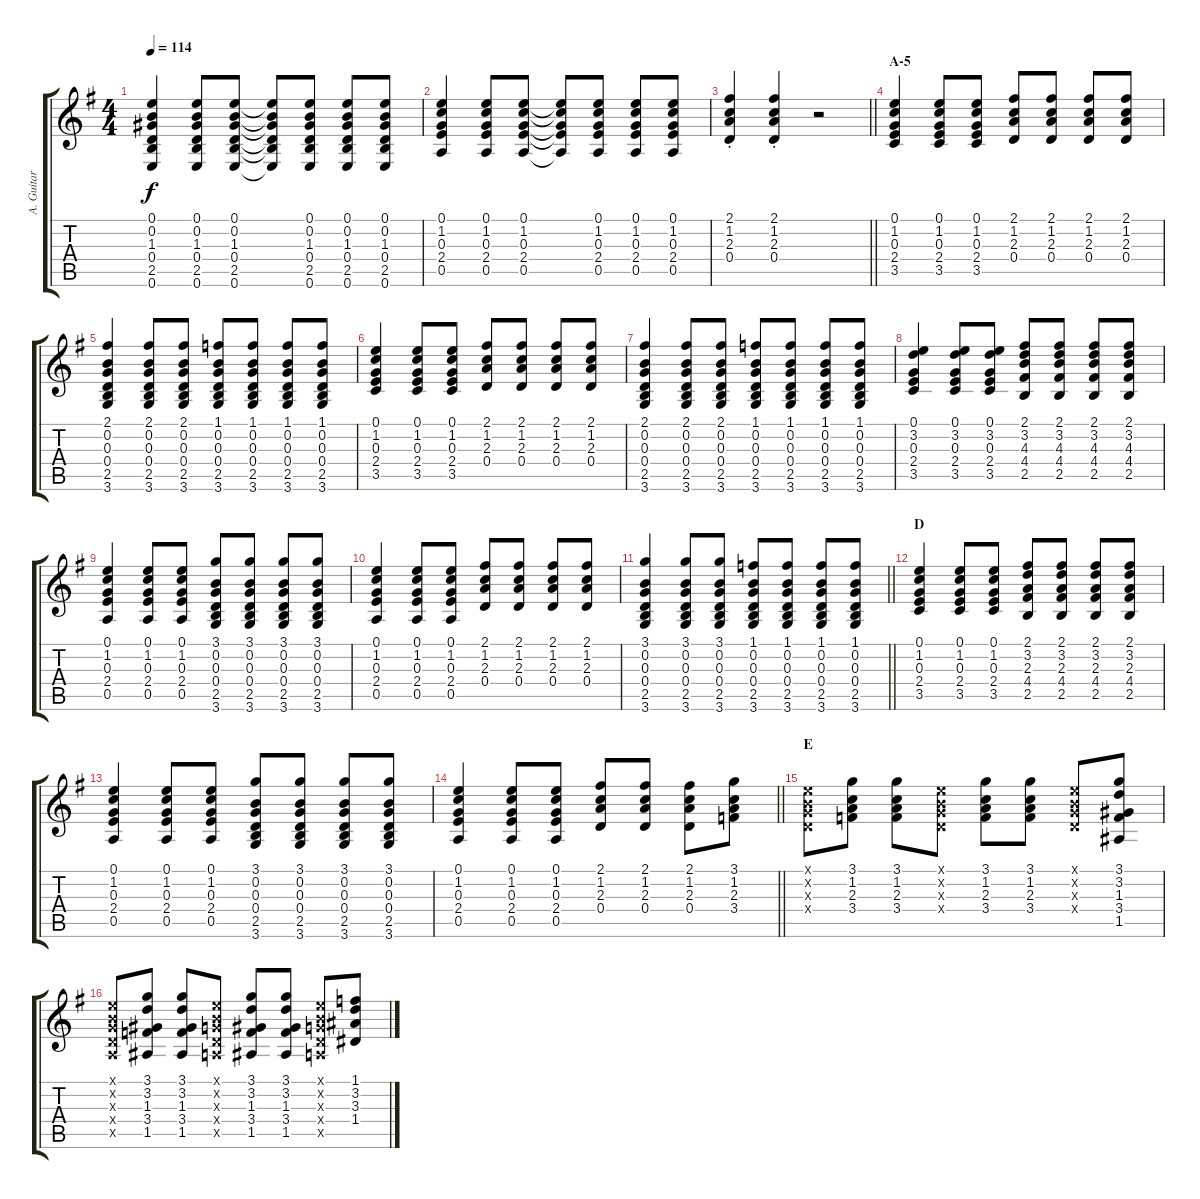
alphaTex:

\track ("A. Guitar I" "A. Guitar ") {instrument acousticguitarsteel}
\staff {score tabs}
\tuning (E4 B3 G3 D3 A2 E2) {hide}
\ts (4 4)
\tempo 114
\clef g2
\ks g
(0.1 0.2 1.3 0.4 2.5 0.6).4{dy f} (0.1 0.2 1.3 0.4 2.5 0.6).8 (0.1 0.2 1.3 0.4 2.5 0.6).8 (0.1{t} 0.2{t} 1.3{t} 0.4{t} 2.5{t} 0.6{t}).8 (0.1 0.2 1.3 0.4 2.5 0.6).8 (0.1 0.2 1.3 0.4 2.5 0.6).8 (0.1 0.2 1.3 0.4 2.5 0.6).8 |
(0.1 1.2 0.3 2.4 0.5).4 (0.1 1.2 0.3 2.4 0.5).8 (0.1 1.2 0.3 2.4 0.5).8 (0.1{t} 1.2{t} 0.3{t} 2.4{t} 0.5{t}).8 (0.1 1.2 0.3 2.4 0.5).8 (0.1 1.2 0.3 2.4 0.5).8 (0.1 1.2 0.3 2.4 0.5).8 |
\barLineRight lightlight
(2.1{st} 1.2{st} 2.3{st} 0.4{st}).4 (2.1{st} 1.2{st} 2.3{st} 0.4{st}).4 r.2 |
\section ("" "A-5")
(0.1 1.2 0.3 2.4 3.5).4 (0.1 1.2 0.3 2.4 3.5).8 (0.1 1.2 0.3 2.4 3.5).8 (2.1 1.2 2.3 0.4).8 (2.1 1.2 2.3 0.4).8 (2.1 1.2 2.3 0.4).8 (2.1 1.2 2.3 0.4).8 |
(2.1 0.2 0.3 0.4 2.5 3.6).4 (2.1 0.2 0.3 0.4 2.5 3.6).8 (2.1 0.2 0.3 0.4 2.5 3.6).8 (1.1 0.2 0.3 0.4 2.5 3.6).8 (1.1 0.2 0.3 0.4 2.5 3.6).8 (1.1 0.2 0.3 0.4 2.5 3.6).8 (1.1 0.2 0.3 0.4 2.5 3.6).8 |
(0.1 1.2 0.3 2.4 3.5).4 (0.1 1.2 0.3 2.4 3.5).8 (0.1 1.2 0.3 2.4 3.5).8 (2.1 1.2 2.3 0.4).8 (2.1 1.2 2.3 0.4).8 (2.1 1.2 2.3 0.4).8 (2.1 1.2 2.3 0.4).8 |
(2.1 0.2 0.3 0.4 2.5 3.6).4 (2.1 0.2 0.3 0.4 2.5 3.6).8 (2.1 0.2 0.3 0.4 2.5 3.6).8 (1.1 0.2 0.3 0.4 2.5 3.6).8 (1.1 0.2 0.3 0.4 2.5 3.6).8 (1.1 0.2 0.3 0.4 2.5 3.6).8 (1.1 0.2 0.3 0.4 2.5 3.6).8 |
(0.1 3.2 0.3 2.4 3.5).4 (0.1 3.2 0.3 2.4 3.5).8 (0.1 3.2 0.3 2.4 3.5).8 (2.1 3.2 4.3 4.4 2.5).8 (2.1 3.2 4.3 4.4 2.5).8 (2.1 3.2 4.3 4.4 2.5).8 (2.1 3.2 4.3 4.4 2.5).8 |
(0.1 1.2 0.3 2.4 0.5).4 (0.1 1.2 0.3 2.4 0.5).8 (0.1 1.2 0.3 2.4 0.5).8 (3.1 0.2 0.3 0.4 2.5 3.6).8 (3.1 0.2 0.3 0.4 2.5 3.6).8 (3.1 0.2 0.3 0.4 2.5 3.6).8 (3.1 0.2 0.3 0.4 2.5 3.6).8 |
(0.1 1.2 0.3 2.4 0.5).4 (0.1 1.2 0.3 2.4 0.5).8 (0.1 1.2 0.3 2.4 0.5).8 (2.1 1.2 2.3 0.4).8 (2.1 1.2 2.3 0.4).8 (2.1 1.2 2.3 0.4).8 (2.1 1.2 2.3 0.4).8 |
\barLineRight lightlight
(3.1 0.2 0.3 0.4 2.5 3.6).4 (3.1 0.2 0.3 0.4 2.5 3.6).8 (3.1 0.2 0.3 0.4 2.5 3.6).8 (1.1 0.2 0.3 0.4 2.5 3.6).8 (1.1 0.2 0.3 0.4 2.5 3.6).8 (1.1 0.2 0.3 0.4 2.5 3.6).8 (1.1 0.2 0.3 0.4 2.5 3.6).8 |
\section ("" "D")
(0.1 1.2 0.3 2.4 3.5).4 (0.1 1.2 0.3 2.4 3.5).8 (0.1 1.2 0.3 2.4 3.5).8 (2.1 3.2 2.3 4.4 2.5).8 (2.1 3.2 2.3 4.4 2.5).8 (2.1 3.2 2.3 4.4 2.5).8 (2.1 3.2 2.3 4.4 2.5).8 |
(0.1 1.2 0.3 2.4 0.5).4 (0.1 1.2 0.3 2.4 0.5).8 (0.1 1.2 0.3 2.4 0.5).8 (3.1 0.2 0.3 0.4 2.5 3.6).8 (3.1 0.2 0.3 0.4 2.5 3.6).8 (3.1 0.2 0.3 0.4 2.5 3.6).8 (3.1 0.2 0.3 0.4 2.5 3.6).8 |
\barLineRight lightlight
(0.1 1.2 0.3 2.4 0.5).4 (0.1 1.2 0.3 2.4 0.5).8 (0.1 1.2 0.3 2.4 0.5).8 (2.1 1.2 2.3 0.4).8 (2.1 1.2 2.3 0.4).8 (2.1 1.2 2.3 0.4).8 (3.1 1.2 2.3 3.4).8 |
\section ("" "E")
(0.1{x} 0.2{x} 0.3{x} 0.4{x}).8 (3.1 1.2 2.3 3.4).8 (3.1 1.2 2.3 3.4).8 (0.1{x} 0.2{x} 0.3{x} 0.4{x}).8 (3.1 1.2 2.3 3.4).8 (3.1 1.2 2.3 3.4).8 (0.1{x} 0.2{x} 0.3{x} 0.4{x}).8 (3.1 3.2 1.3 3.4 1.5).8 |
(0.1{x} 0.2{x} 0.3{x} 0.4{x} 0.5{x}).8 (3.1 3.2 1.3 3.4 1.5).8 (3.1 3.2 1.3 3.4 1.5).8 (0.1{x} 0.2{x} 0.3{x} 0.4{x} 0.5{x}).8 (3.1 3.2 1.3 3.4 1.5).8 (3.1 3.2 1.3 3.4 1.5).8 (0.1{x} 0.2{x} 0.3{x} 0.4{x} 0.5{x}).8 (1.1 3.2 3.3 1.4).8
